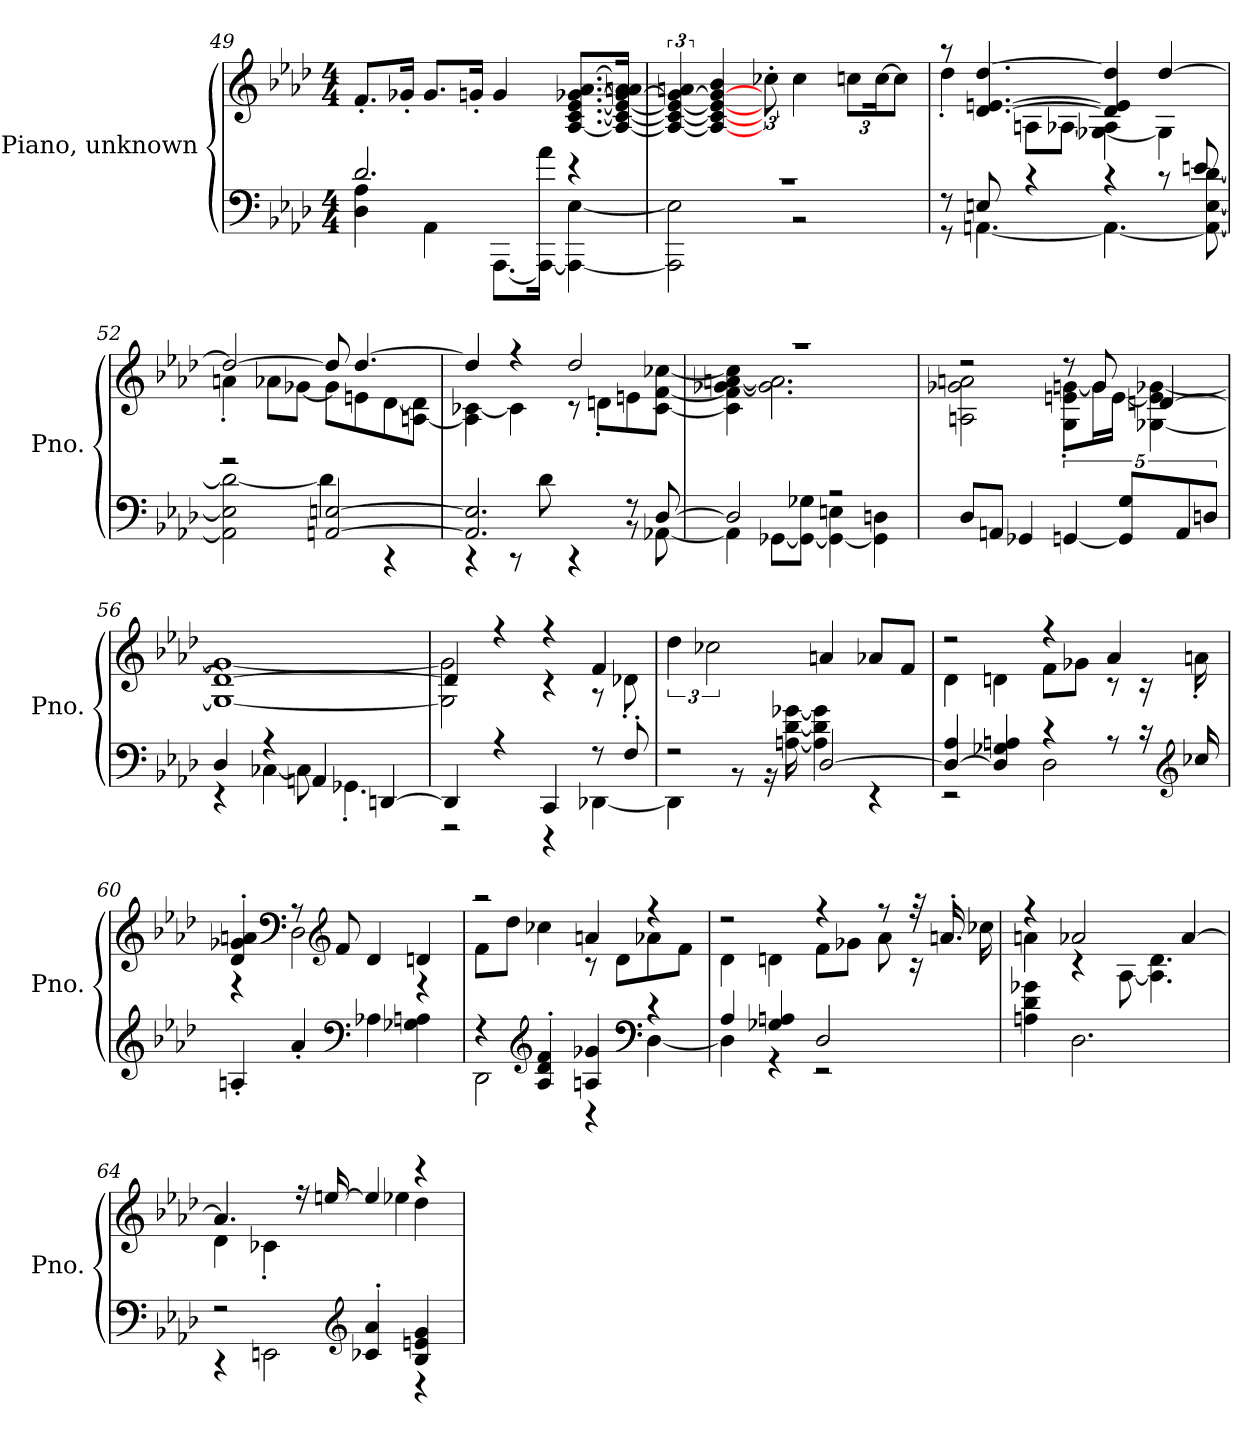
**kern	**kern
*part1	*part1
*staff2	*staff1
*I"Piano, unknown	*
*I'Pno.	*
*clefF4	*clefG2
*k[b-e-a-d-]	*k[b-e-a-d-]
*M4/4	*M4/4
=49	=49
*^	*
2.d-/	4D-\ 4A-\	8.f'/L
.	.	16g-X'/Jk
.	4AA-\	8.g-/L
.	.	16gn'/Jk
.	[8.AAA-\L	4g/
.	16AAA-\_ 16a-\Jk	.
4r	4AAA-\_ [4E-\	[8.A-/ [8.c/ [8.e-/ [8.g-X/ [8.a-/L
.	.	16A-/_ 16c/_ 16e-/_ 16g-/_ 16a-/] 16an/Jk
!!LO:LB:g=z
=50	=50	=50
1r	2AAA-\] 2E-\]	6A-/_ 6c/_ 6e-/_ 6g-/_ 6an/
.	.	4A-/_ 4c/_ 4e-/_ 4g-/_ 4b-/
.	.	12cc-X'\
.	2r	4cc-\
*	*	*Xbrackettup
.	.	12ccn\L
.	.	[24cc\K
.	.	8cc\J]
=51	=51	=51
*	*	*^
8r	8r	8r	4dd-'\
8En/	[4.AAn\	[4.d-/ [4.en/ [4.dd-/	.
4r	.	.	8An\L
.	.	.	[8A-X\J
4r	4.AA\_	4d-/] 4e/] 4dd-/]	[4G-X\ 4A-\]
8r	.	[4dd-/	4G-\]
8en/	8AA\_ [8E\ [8d-\	.	.
=52	=52	=52	=52
2r	2AA\] 2E\] 2d-\_	2dd-/_	4an'\
.	.	.	8a-X\L
.	.	.	[8g-X\J
[2AAn/ [2En/	4d-\]	8dd-/]	8g-\L]
.	.	[4.dd-/	8en\
.	4r	.	[8d-\
.	.	.	[8An\ 8d-\]J
!!LO:PB:g=z	!!
=53	=53	=53	=53
2.AA/] 2.E/]	4r	4dd-/]	4A\] [4c-X\
.	8r	4r	4c-\]
.	8d-\	.	.
.	4r	2dd-/	8r
.	.	.	8dn'\L
8r	8r	.	8en\
[8D-/	[8AA-X\	.	[8c-\ [8f\ [8cc-X\J
=54	=54	=54	=54
2D-/]	4AA-\]	1r	4c-\] 4f\] [4g-X\ [4an\ 4cc-\]
.	[8GG-X\L	.	2.g-\] 2.a\]
.	8GG-\_ 8G-X\J	.	.
2r	4GG-\_ 4En\	.	.
.	4GG-\] 4Dn\	.	.
*v	*v	*	*
=55	=55	=55
8D-/L	2r	2An\ 2g-X\ 2an\
8AAn/J	.	.
4GG-X/	.	.
[5GGn/	8r	8G\' 8en\' [8gn\'L
.	8g/	16g\L]
.	.	[16e\JJ
10GG/] 10G/L	.	.
.	[4dn/	[4G-X\ 4e\] [4g-X\
10AA/	.	.
10Dn/J	.	.
!!LO:LB:g=z	!!
=56	=56	=56
*^	*	*
4D-/	4r	1d_	1G-_ 1g-_
4r	[4C-X\	.	.
4AAn/	8C-\]	.	.
.	4.GG-X'\	.	.
[4DDn/	.	.	.
=57	=57	=57	=57
4DD/]	2r	4d/]	2G-\] 2g-\]
4r	.	4r	.
4CC/	4r	4r	4r
8r	[4DD-X\	4f/	8r
8F'/	.	.	8d-X'\
*	*	*v	*v
=58	=58	=58
*	*	*brackettup
2r	4DD-\]	6dd-\
.	.	3cc-X\
.	8r	.
.	16r	.
.	[16An\ [16d-\ [16g-X\	.
[2D-/	4A\] 4d-\] 4g-\]	4an/
.	4r	8a-X/L
.	.	8f/J
=59	=59	=59
*	*	*^
4D-/_ 4A-/	2r	2r	4d-\
4D-/] 4G-X/ 4An/	.	.	4dn\
4r	2D-\	4r	8f\L
.	.	.	8g-X\J
8r	.	4a-/	8r
16r	.	.	16r
*clefG2	*	*	*
16cc-X/	.	.	16an'\
*v	*v	*	*
!!LO:LB:g=z	!!
=60	=60	=60
4An'/	4d-/' 4g-X/' 4an/'	4r
*	*clefF4	*
4a-'/	8r	2D-\
*	*clefG2	*
.	8f/	.
*clefF4	*	*
4A-X\	4d-/	.
4G-X\ 4An\	4dn/	4r
=61	=61	=61
*^	*	*
4r	2DD-\	2r	8f\L
.	.	.	8dd-\J
*clefG2	*	*	*
4A-/' 4d-/' 4f/'	.	.	4cc-X\
4An/ 4g-X/	4r	4an/	8r
.	.	.	8d-\L
*clefF4	*	*	*
4r	[4D-\	4r	8a-X\
.	.	.	8f\J
=62	=62	=62	=62
4A-/	4D-\]	2r	4d-\
4G-X/ 4An/	4r	.	4dn\
2D-/	2r	4r	8f\L
.	.	.	8g-X\J
.	.	8r	8a-\
.	.	32r	16r
.	.	16.an'/	.
.	.	.	16cc-X\
*v	*v	*	*
!!LO:LB:g=z	!!
=63	=63	=63
4An\ 4d-\ 4g-X\	4r	4an\
2.D-\	2a-X/	4r
.	.	[8A-\
.	.	4.A-\] 4.d-\
.	[4a-/	.
=64	=64	=64
*^	*	*
2r	4r	4.a-/]	4d-\
.	2EEn\	.	4c-X'\
.	.	16r	.
.	.	[16een/	.
*clefG2	*	*	*
4c-X/' 4a-/'	.	4ee/]	4ee-X\
4B-/ 4en/ 4g/	4r	4r	4dd-\
*v	*v	*	*
*	*v	*v
=	=
*-	*-
